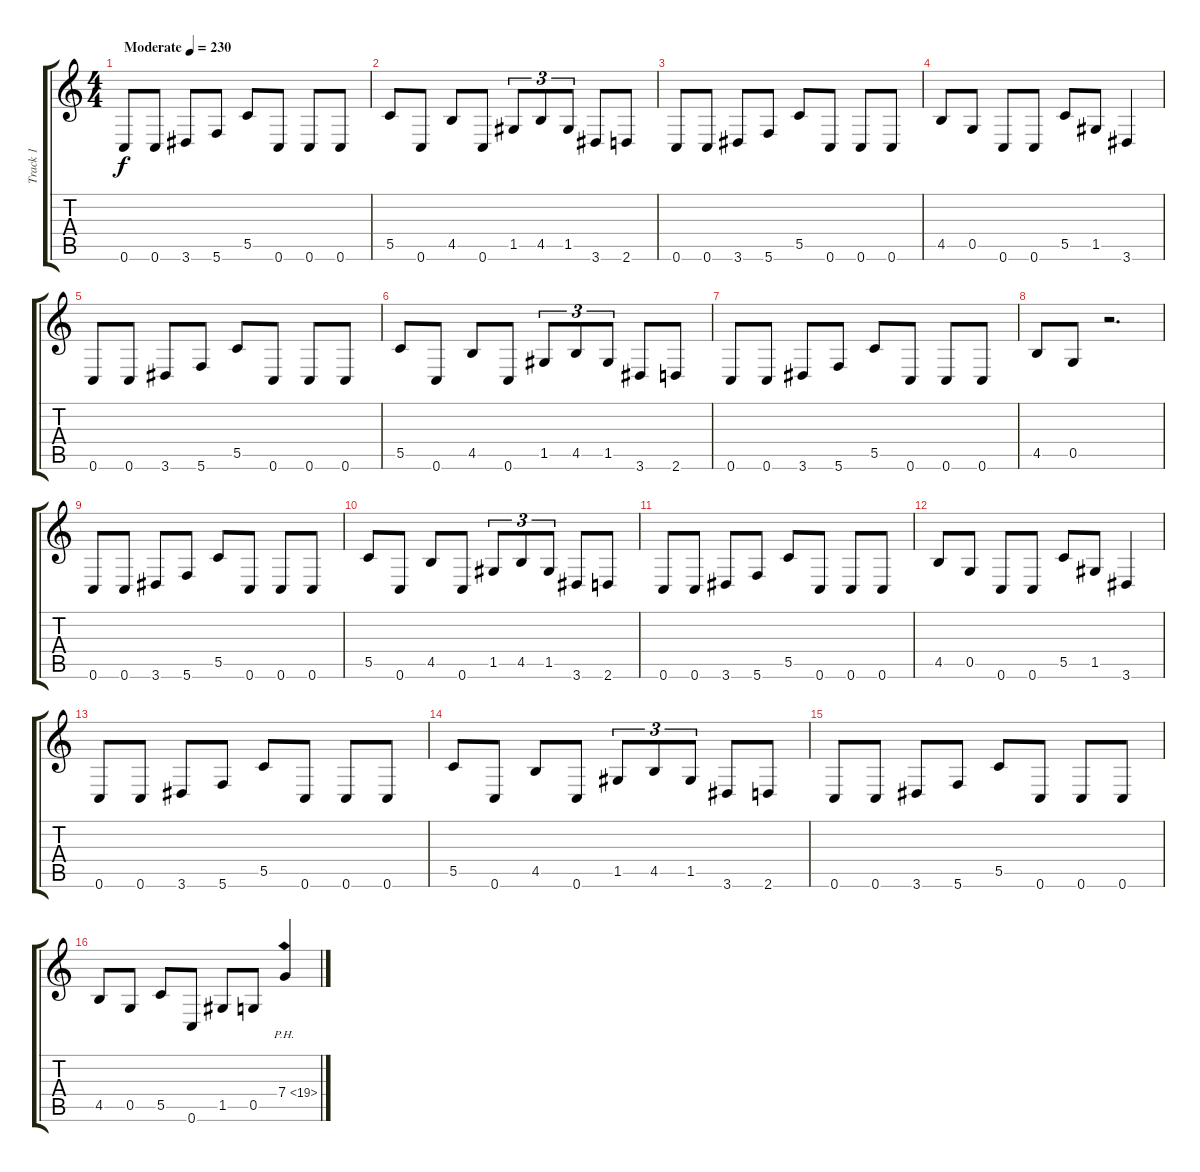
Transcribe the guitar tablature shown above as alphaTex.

\track ("Track 1" "Track 1") {instrument distortionguitar}
\staff {score tabs}
\tuning (D4 A3 F3 C3 G2 C2) {hide}
\ts (4 4)
\tempo (230 "Moderate")
\clef g2
\ks c
0.6.8{dy f instrument distortionguitar} 0.6.8 3.6.8 5.6.8 5.5.8 0.6.8 0.6.8 0.6.8 |
5.5.8 0.6.8 4.5.8 0.6.8 1.5.8{tu (3 2)} 4.5.8{tu (3 2)} 1.5.8{tu (3 2)} 3.6.8 2.6.8 |
0.6.8 0.6.8 3.6.8 5.6.8 5.5.8 0.6.8 0.6.8 0.6.8 |
4.5.8 0.5.8 0.6.8 0.6.8 5.5.8 1.5.8 3.6.4 |
0.6.8 0.6.8 3.6.8 5.6.8 5.5.8 0.6.8 0.6.8 0.6.8 |
5.5.8 0.6.8 4.5.8 0.6.8 1.5.8{tu (3 2)} 4.5.8{tu (3 2)} 1.5.8{tu (3 2)} 3.6.8 2.6.8 |
0.6.8 0.6.8 3.6.8 5.6.8 5.5.8 0.6.8 0.6.8 0.6.8 |
4.5.8 0.5.8 r.2{d} |
0.6.8 0.6.8 3.6.8 5.6.8 5.5.8 0.6.8 0.6.8 0.6.8 |
5.5.8 0.6.8 4.5.8 0.6.8 1.5.8{tu (3 2)} 4.5.8{tu (3 2)} 1.5.8{tu (3 2)} 3.6.8 2.6.8 |
0.6.8 0.6.8 3.6.8 5.6.8 5.5.8 0.6.8 0.6.8 0.6.8 |
4.5.8 0.5.8 0.6.8 0.6.8 5.5.8 1.5.8 3.6.4 |
0.6.8 0.6.8 3.6.8 5.6.8 5.5.8 0.6.8 0.6.8 0.6.8 |
5.5.8 0.6.8 4.5.8 0.6.8 1.5.8{tu (3 2)} 4.5.8{tu (3 2)} 1.5.8{tu (3 2)} 3.6.8 2.6.8 |
0.6.8 0.6.8 3.6.8 5.6.8 5.5.8 0.6.8 0.6.8 0.6.8 |
4.5.8 0.5.8 5.5.8 0.6.8 1.5.8 0.5.8 7.4{ph 12}.4
